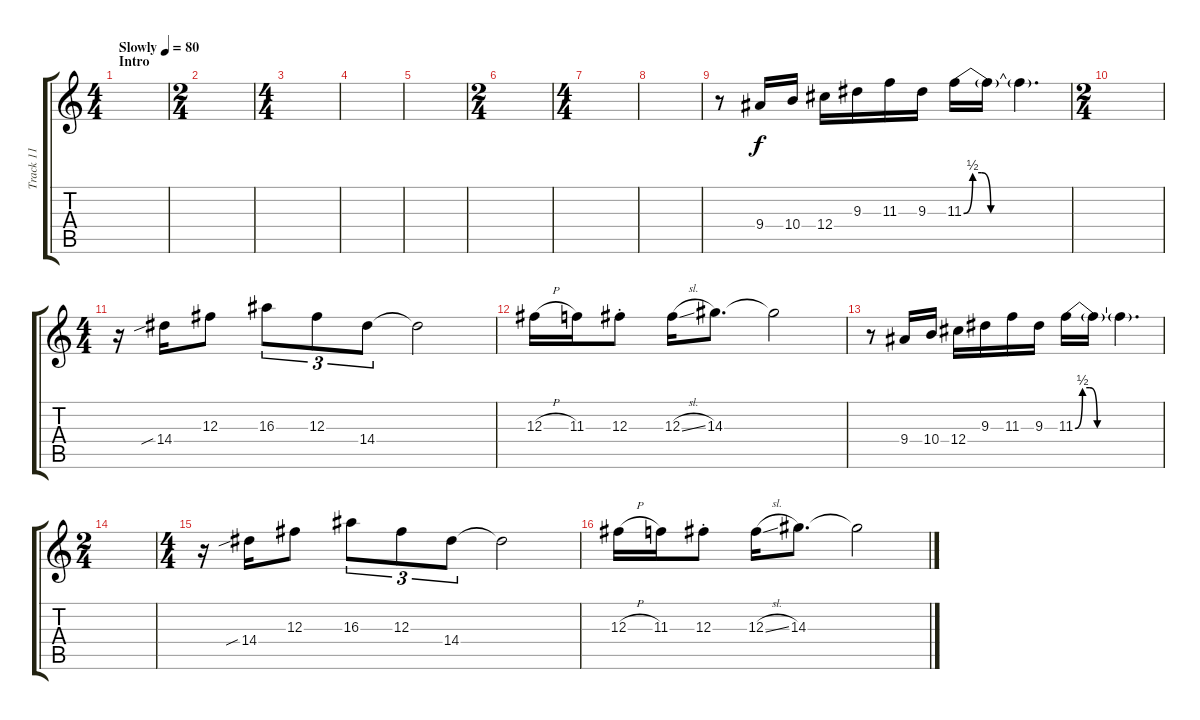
\track ("Track 11" "Track 11") {instrument electricguitarclean}
\staff {score tabs}
\tuning (Eb4 Bb3 Gb3 Db3 Ab2 Eb2) {hide}
\ts (4 4)
\section ("" "Intro")
\tempo (80 "Slowly")
\clef g2
\ks c
|
\ts (2 4)
|
\ts (4 4)
|
|
|
\ts (2 4)
|
\ts (4 4)
|
|
r.8 9.4.16 10.4.16 12.4.16 9.3.16 11.3.16 9.3.16 11.3{be (custom 0 0 5 2 10 2 15 0 30 0 60 0)}.16 11.3{t}.16 11.3{t}.4{d} |
\ts (2 4)
|
\ts (4 4)
r.16 14.4{sib}.16 12.3.8 16.3.8{tu (3 2)} 12.3.8{tu (3 2)} 14.4.8{tu (3 2)} 14.4{t}.2 |
12.3{h}.16 11.3.16 12.3{st}.8 12.3{sl}.16 14.3.8{d} 14.3{t}.2 |
r.8 9.4.16 10.4.16 12.4.16 9.3.16 11.3.16 9.3.16 11.3{be (custom 0 0 5 2 10 2 15 0 30 0 60 0)}.16 11.3{t}.16 11.3{t}.4{d} |
\ts (2 4)
|
\ts (4 4)
r.16 14.4{sib}.16 12.3.8 16.3.8{tu (3 2)} 12.3.8{tu (3 2)} 14.4.8{tu (3 2)} 14.4{t}.2 |
12.3{h}.16 11.3.16 12.3{st}.8 12.3{sl}.16 14.3.8{d} 14.3{t}.2
